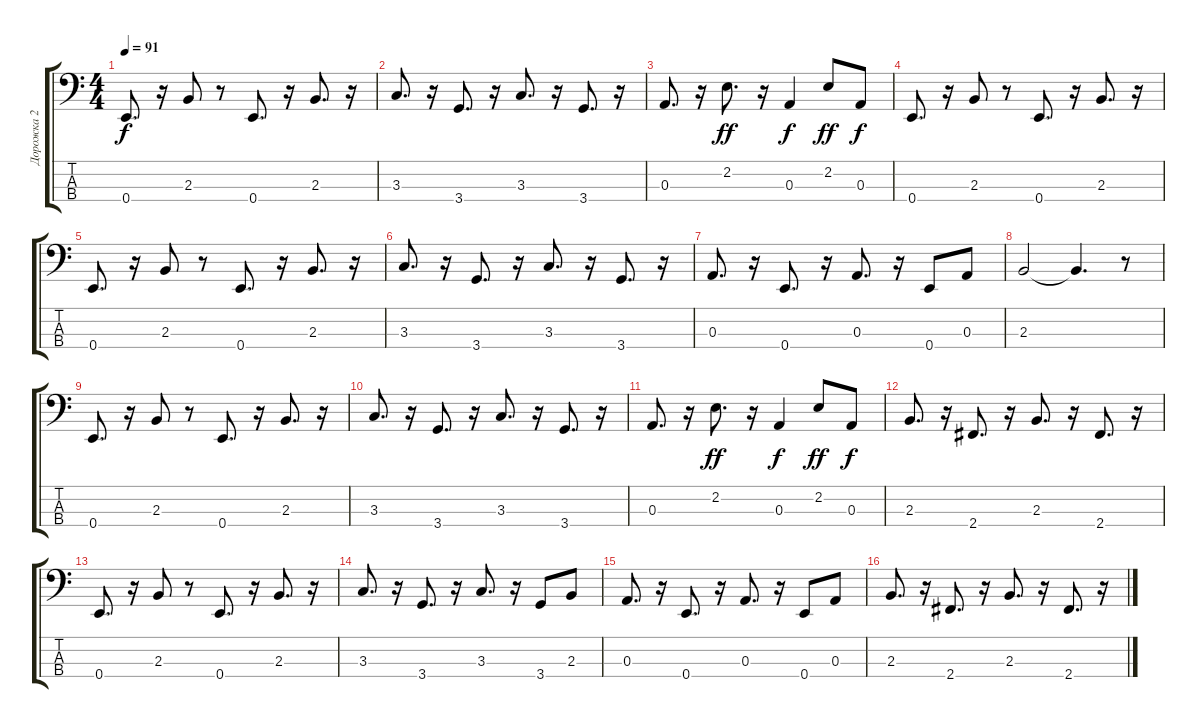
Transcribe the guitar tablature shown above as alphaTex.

\track ("Дорожка 2" "Дорожка 2") {instrument electricbassfinger}
\staff {score tabs}
\tuning (G2 D2 A1 E1) {hide}
\ts (4 4)
\tempo 91
\clef f4
\ks c
0.4.8{d dy f} r.16 2.3.8 r.8 0.4.8{d} r.16 2.3.8{d} r.16 |
3.3.8{d} r.16 3.4.8{d} r.16 3.3.8{d} r.16 3.4.8{d} r.16 |
0.3.8{d} r.16 2.2.8{d dy ff} r.16 0.3.4{dy f} 2.2.8{dy ff} 0.3.8{dy f} |
0.4.8{d} r.16 2.3.8 r.8 0.4.8{d} r.16 2.3.8{d} r.16 |
0.4.8{d} r.16 2.3.8 r.8 0.4.8{d} r.16 2.3.8{d} r.16 |
3.3.8{d} r.16 3.4.8{d} r.16 3.3.8{d} r.16 3.4.8{d} r.16 |
0.3.8{d} r.16 0.4.8{d} r.16 0.3.8{d} r.16 0.4.8 0.3.8 |
2.3.2 2.3{t}.4{d} r.8 |
0.4.8{d} r.16 2.3.8 r.8 0.4.8{d} r.16 2.3.8{d} r.16 |
3.3.8{d} r.16 3.4.8{d} r.16 3.3.8{d} r.16 3.4.8{d} r.16 |
0.3.8{d} r.16 2.2.8{d dy ff} r.16 0.3.4{dy f} 2.2.8{dy ff} 0.3.8{dy f} |
2.3.8{d} r.16 2.4.8{d} r.16 2.3.8{d} r.16 2.4.8{d} r.16 |
0.4.8{d} r.16 2.3.8 r.8 0.4.8{d} r.16 2.3.8{d} r.16 |
3.3.8{d} r.16 3.4.8{d} r.16 3.3.8{d} r.16 3.4.8 2.3.8 |
0.3.8{d} r.16 0.4.8{d} r.16 0.3.8{d} r.16 0.4.8 0.3.8 |
2.3.8{d} r.16 2.4.8{d} r.16 2.3.8{d} r.16 2.4.8{d} r.16
